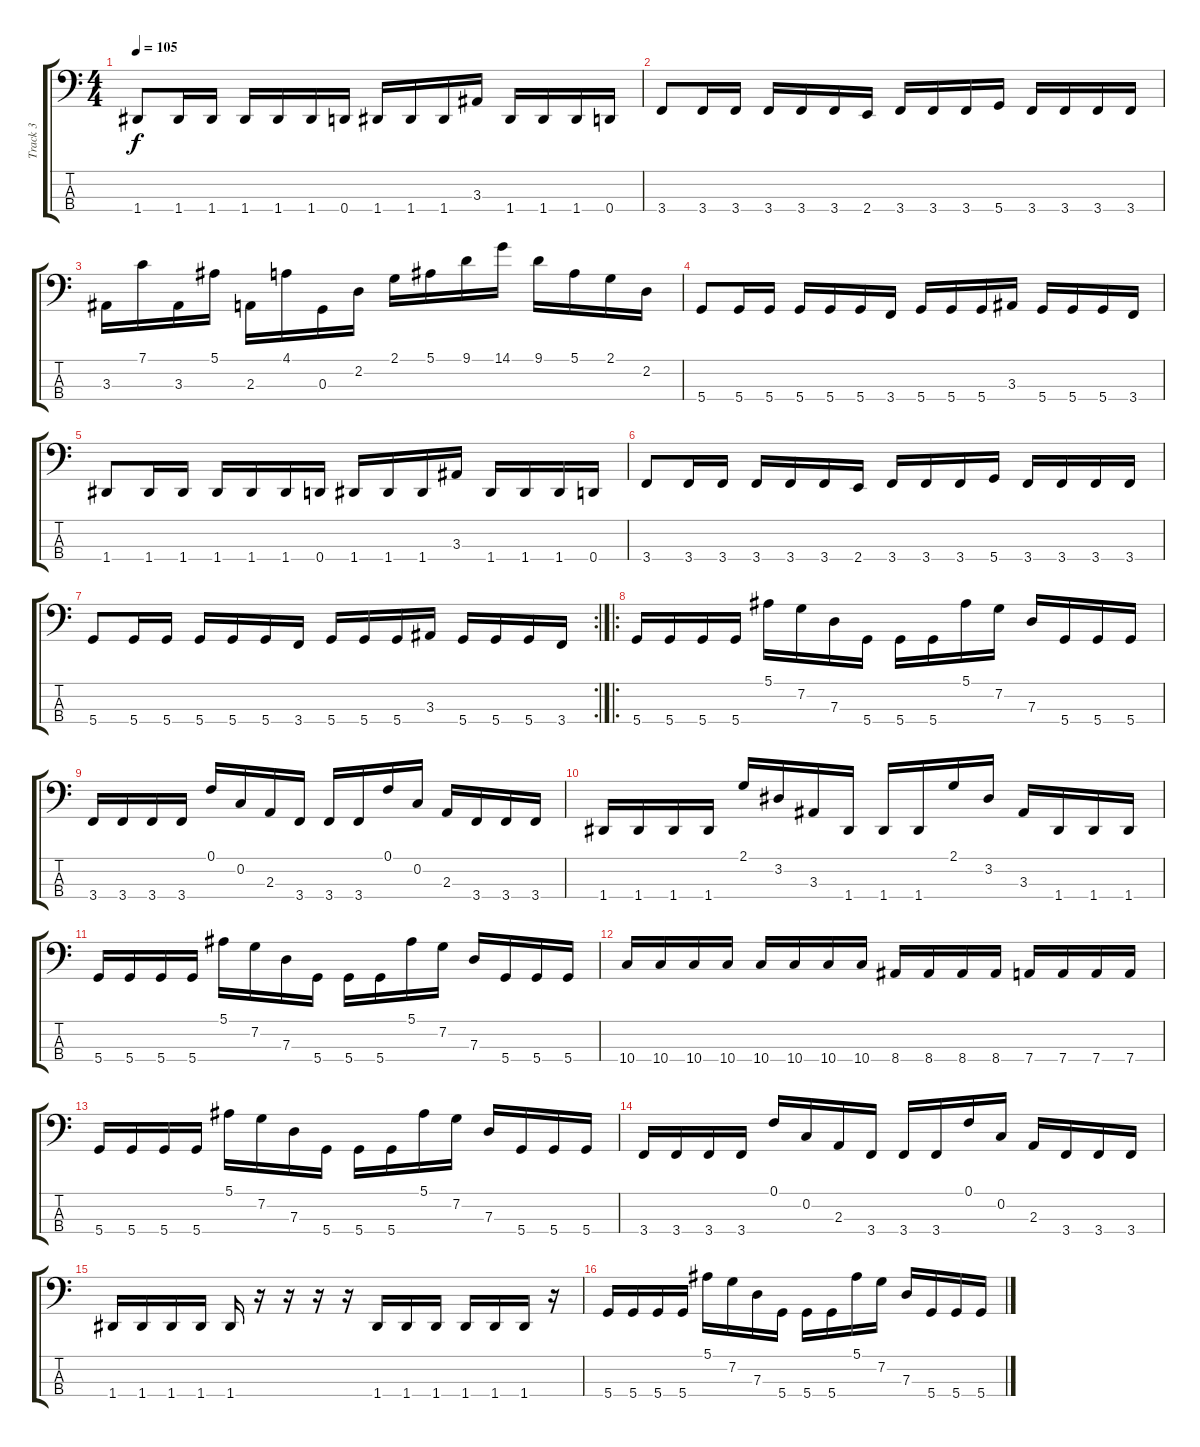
\track ("Track 3" "Track 3") {instrument electricbasspick}
\staff {score tabs}
\tuning (F2 C2 G1 D1) {hide}
\ts (4 4)
\tempo 105
\clef f4
\ks c
1.4.8{dy f} 1.4.16 1.4.16 1.4.16 1.4.16 1.4.16 0.4.16 1.4.16 1.4.16 1.4.16 3.3.16 1.4.16 1.4.16 1.4.16 0.4.16 |
3.4.8 3.4.16 3.4.16 3.4.16 3.4.16 3.4.16 2.4.16 3.4.16 3.4.16 3.4.16 5.4.16 3.4.16 3.4.16 3.4.16 3.4.16 |
3.3.16 7.1.16 3.3.16 5.1.16 2.3.16 4.1.16 0.3.16 2.2.16 2.1.16 5.1.16 9.1.16 14.1.16 9.1.16 5.1.16 2.1.16 2.2.16 |
5.4.8 5.4.16 5.4.16 5.4.16 5.4.16 5.4.16 3.4.16 5.4.16 5.4.16 5.4.16 3.3.16 5.4.16 5.4.16 5.4.16 3.4.16 |
1.4.8 1.4.16 1.4.16 1.4.16 1.4.16 1.4.16 0.4.16 1.4.16 1.4.16 1.4.16 3.3.16 1.4.16 1.4.16 1.4.16 0.4.16 |
3.4.8 3.4.16 3.4.16 3.4.16 3.4.16 3.4.16 2.4.16 3.4.16 3.4.16 3.4.16 5.4.16 3.4.16 3.4.16 3.4.16 3.4.16 |
\rc 2
5.4.8 5.4.16 5.4.16 5.4.16 5.4.16 5.4.16 3.4.16 5.4.16 5.4.16 5.4.16 3.3.16 5.4.16 5.4.16 5.4.16 3.4.16 |
\ro
5.4.16 5.4.16 5.4.16 5.4.16 5.1.16 7.2.16 7.3.16 5.4.16 5.4.16 5.4.16 5.1.16 7.2.16 7.3.16 5.4.16 5.4.16 5.4.16 |
3.4.16 3.4.16 3.4.16 3.4.16 0.1.16 0.2.16 2.3.16 3.4.16 3.4.16 3.4.16 0.1.16 0.2.16 2.3.16 3.4.16 3.4.16 3.4.16 |
1.4.16 1.4.16 1.4.16 1.4.16 2.1.16 3.2.16 3.3.16 1.4.16 1.4.16 1.4.16 2.1.16 3.2.16 3.3.16 1.4.16 1.4.16 1.4.16 |
5.4.16 5.4.16 5.4.16 5.4.16 5.1.16 7.2.16 7.3.16 5.4.16 5.4.16 5.4.16 5.1.16 7.2.16 7.3.16 5.4.16 5.4.16 5.4.16 |
10.4.16 10.4.16 10.4.16 10.4.16 10.4.16 10.4.16 10.4.16 10.4.16 8.4.16 8.4.16 8.4.16 8.4.16 7.4.16 7.4.16 7.4.16 7.4.16 |
5.4.16 5.4.16 5.4.16 5.4.16 5.1.16 7.2.16 7.3.16 5.4.16 5.4.16 5.4.16 5.1.16 7.2.16 7.3.16 5.4.16 5.4.16 5.4.16 |
3.4.16 3.4.16 3.4.16 3.4.16 0.1.16 0.2.16 2.3.16 3.4.16 3.4.16 3.4.16 0.1.16 0.2.16 2.3.16 3.4.16 3.4.16 3.4.16 |
1.4.16 1.4.16 1.4.16 1.4.16 1.4.16 r.16 r.16 r.16 r.16 1.4.16 1.4.16 1.4.16 1.4.16 1.4.16 1.4.16 r.16 |
5.4.16 5.4.16 5.4.16 5.4.16 5.1.16 7.2.16 7.3.16 5.4.16 5.4.16 5.4.16 5.1.16 7.2.16 7.3.16 5.4.16 5.4.16 5.4.16
